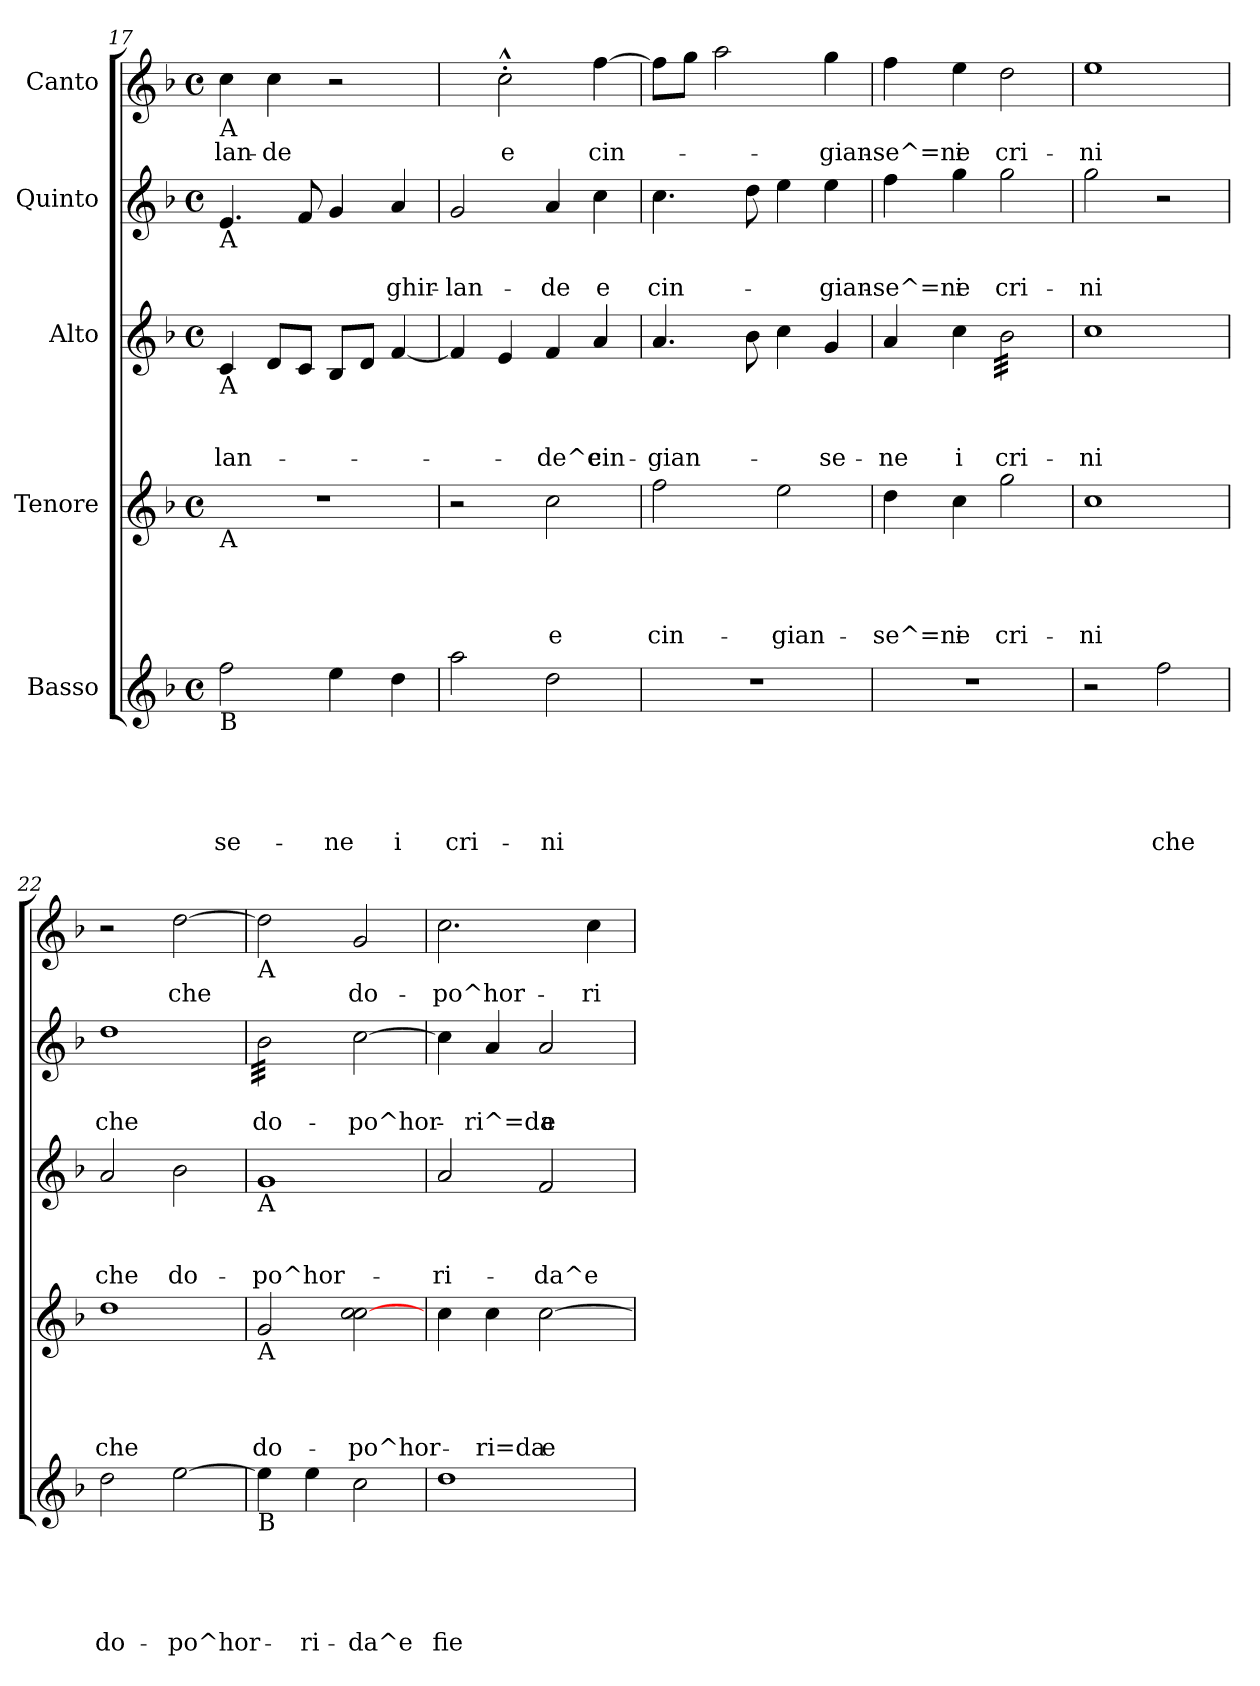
**kern	**text	**text	**text	**text	**text	**kern	**text	**text	**text	**text	**kern	**text	**text	**text	**kern	**text	**text	**kern	**text
*part5	*part5	*part5	*part5	*part5	*part5	*part4	*part4	*part4	*part4	*part4	*part3	*part3	*part3	*part3	*part2	*part2	*part2	*part1	*part1
*staff5	*staff5	*staff5	*staff5	*staff5	*staff5	*staff4	*staff4	*staff4	*staff4	*staff4	*staff3	*staff3	*staff3	*staff3	*staff2	*staff2	*staff2	*staff1	*staff1
*I"Basso	*	*	*	*	*	*I"Tenore	*	*	*	*	*I"Alto	*	*	*	*I"Quinto	*	*	*I"Canto	*
!!LO:PB:g=z
*clefG2	*	*	*	*	*	*clefG2	*	*	*	*	*clefG2	*	*	*	*clefG2	*	*	*clefG2	*
*k[b-]	*	*	*	*	*	*k[b-]	*	*	*	*	*k[b-]	*	*	*	*k[b-]	*	*	*k[b-]	*
*F:	*	*	*	*	*	*F:	*	*	*	*	*F:	*	*	*	*F:	*	*	*F:	*
*M4/4	*	*	*	*	*	*M4/4	*	*	*	*	*M4/4	*	*	*	*M4/4	*	*	*M4/4	*
*met(c)	*	*	*	*	*	*met(c)	*	*	*	*	*met(c)	*	*	*	*met(c)	*	*	*met(c)	*
=17	=17	=17	=17	=17	=17	=17	=17	=17	=17	=17	=17	=17	=17	=17	=17	=17	=17	=17	=17
!	!	!	!	!	!	!	!	!	!	!	!	!	!	!	!	!	!	!LO:TX:b:t=A	!
!	!	!	!	!	!	!	!	!	!	!	!	!	!	!	!LO:TX:b:t=A	!	!	!	!
!	!	!	!	!	!	!	!	!	!	!	!LO:TX:b:t=A	!	!	!	!	!	!	!	!
!	!	!	!	!	!	!LO:TX:b:t=A	!	!	!	!	!	!	!	!	!	!	!	!	!
!LO:TX:b:t=B	!	!	!	!	!	!	!	!	!	!	!	!	!	!	!	!	!	!	!
!	!	!	!	!	!LO:LY:b	!	!	!	!	!	!	!	!	!LO:LY:b	!	!	!	!	!LO:LY:b
2ff\	.	.	.	.	-se-	1r	.	.	.	.	4c/	.	.	-lan-	4.e/	.	.	4cc\	-lan-
!	!	!	!	!	!	!	!	!	!	!	!	!	!	!	!	!	!	!	!LO:LY:b
.	.	.	.	.	.	.	.	.	.	.	8d/L	.	.	.	.	.	.	4cc\	-de
.	.	.	.	.	.	.	.	.	.	.	8c/J	.	.	.	8f/	.	.	.	.
!	!	!	!	!	!LO:LY:b	!	!	!	!	!	!	!	!	!	!	!	!	!	!
4ee\	.	.	.	.	-ne	.	.	.	.	.	8B-/L	.	.	.	4g/	.	.	2r	.
.	.	.	.	.	.	.	.	.	.	.	8d/J	.	.	.	.	.	.	.	.
!	!	!	!	!	!LO:LY:b	!	!	!	!	!	!	!	!	!	!	!	!LO:LY:b:rj	!	!
4dd\	.	.	.	.	i	.	.	.	.	.	[<4f/	.	.	.	4a/	.	ghir-	.	.
=18	=18	=18	=18	=18	=18	=18	=18	=18	=18	=18	=18	=18	=18	=18	=18	=18	=18	=18	=18
!	!	!	!	!	!LO:LY:b	!	!	!	!	!	!	!	!	!	!	!	!LO:LY:b:rj	!	!
2aa\	.	.	.	.	cri-	2r	.	.	.	.	4f/]	.	.	.	2g/	.	-lan-	4ryy	.
!	!	!	!	!	!	!	!	!	!	!	!	!	!	!	!	!	!	!	!LO:LY:b
.	.	.	.	.	.	.	.	.	.	.	4e/	.	.	.	.	.	.	2cc^^>'>\	e
!	!	!	!	!	!LO:LY:b	!	!	!	!	!LO:LY:b:rj	!	!	!	!LO:LY:b	!	!	!LO:LY:b:rj	!	!
2dd\	.	.	.	.	-ni	2cc\	.	.	.	e	4f/	.	.	-de^e	4a/	.	-de	.	.
!	!	!	!	!	!	!	!	!	!	!	!	!	!	!LO:LY:b	!	!	!LO:LY:b:rj	!	!LO:LY:b
.	.	.	.	.	.	.	.	.	.	.	4a/	.	.	cin-	4cc\	.	e	[>4ff\	cin-
=19	=19	=19	=19	=19	=19	=19	=19	=19	=19	=19	=19	=19	=19	=19	=19	=19	=19	=19	=19
!	!	!	!	!	!	!	!	!	!	!LO:LY:b:rj	!	!	!	!LO:LY:b	!	!	!LO:LY:b:rj	!	!
1r	.	.	.	.	.	2ff\	.	.	.	cin-	4.a/	.	.	-gian-	4.cc\	.	cin-	8ff\L]	.
.	.	.	.	.	.	.	.	.	.	.	.	.	.	.	.	.	.	8gg\J	.
.	.	.	.	.	.	.	.	.	.	.	.	.	.	.	.	.	.	2aa\	.
.	.	.	.	.	.	.	.	.	.	.	8b-\	.	.	.	8dd\	.	.	.	.
!	!	!	!	!	!	!	!	!	!	!LO:LY:b:rj	!	!	!	!	!	!	!	!	!
.	.	.	.	.	.	2ee\	.	.	.	-gian-	4cc\	.	.	.	4ee\	.	.	.	.
!	!	!	!	!	!	!	!	!	!	!	!	!	!	!LO:LY:b	!	!	!LO:LY:b:rj	!	!LO:LY:b
.	.	.	.	.	.	.	.	.	.	.	4g/	.	.	-se-	4ee\	.	-gian-	4gg\	-gian-
=20	=20	=20	=20	=20	=20	=20	=20	=20	=20	=20	=20	=20	=20	=20	=20	=20	=20	=20	=20
!	!	!	!	!	!	!	!	!	!	!LO:LY:b:rj	!	!	!	!LO:LY:b	!	!	!LO:LY:b:rj	!	!LO:LY:b
1r	.	.	.	.	.	4dd\	.	.	.	-se^=ne	4a/	.	.	-ne	4ff\	.	-se^=ne	4ff\	-se^=ne
!	!	!	!	!	!	!	!	!	!	!LO:LY:b:rj	!	!	!	!LO:LY:b	!	!	!LO:LY:b:rj	!	!LO:LY:b
.	.	.	.	.	.	4cc\	.	.	.	i	4cc\	.	.	i	4gg\	.	i	4ee\	i
!	!	!	!	!	!	!	!	!	!	!LO:LY:b:rj	!	!	!	!LO:LY:b	!	!	!LO:LY:b:rj	!	!LO:LY:b
*	*	*	*	*	*	*	*	*	*	*	*tremolo	*	*	*	*	*	*	*	*
.	.	.	.	.	.	2gg\	.	.	.	cri-	32b-\LLL	.	.	cri-	2gg\	.	cri-	2dd\	cri-
.	.	.	.	.	.	.	.	.	.	.	32b-\	.	.	.	.	.	.	.	.
.	.	.	.	.	.	.	.	.	.	.	32b-\	.	.	.	.	.	.	.	.
.	.	.	.	.	.	.	.	.	.	.	32b-\	.	.	.	.	.	.	.	.
.	.	.	.	.	.	.	.	.	.	.	32b-\	.	.	.	.	.	.	.	.
.	.	.	.	.	.	.	.	.	.	.	32b-\	.	.	.	.	.	.	.	.
.	.	.	.	.	.	.	.	.	.	.	32b-\	.	.	.	.	.	.	.	.
.	.	.	.	.	.	.	.	.	.	.	32b-\	.	.	.	.	.	.	.	.
.	.	.	.	.	.	.	.	.	.	.	32b-\	.	.	.	.	.	.	.	.
.	.	.	.	.	.	.	.	.	.	.	32b-\	.	.	.	.	.	.	.	.
.	.	.	.	.	.	.	.	.	.	.	32b-\	.	.	.	.	.	.	.	.
.	.	.	.	.	.	.	.	.	.	.	32b-\	.	.	.	.	.	.	.	.
.	.	.	.	.	.	.	.	.	.	.	32b-\	.	.	.	.	.	.	.	.
.	.	.	.	.	.	.	.	.	.	.	32b-\	.	.	.	.	.	.	.	.
.	.	.	.	.	.	.	.	.	.	.	32b-\	.	.	.	.	.	.	.	.
.	.	.	.	.	.	.	.	.	.	.	32b-\JJJ	.	.	.	.	.	.	.	.
*	*	*	*	*	*	*	*	*	*	*	*Xtremolo	*	*	*	*	*	*	*	*
=21	=21	=21	=21	=21	=21	=21	=21	=21	=21	=21	=21	=21	=21	=21	=21	=21	=21	=21	=21
!	!	!	!	!	!	!	!	!	!	!LO:LY:b:rj	!	!	!	!LO:LY:b	!	!	!LO:LY:b:rj	!	!LO:LY:b
2r	.	.	.	.	.	1cc	.	.	.	-ni	1cc	.	.	-ni	2gg\	.	-ni	1ee	-ni
!	!	!	!	!	!LO:LY:b	!	!	!	!	!	!	!	!	!	!	!	!	!	!
2ff\	.	.	.	.	che	.	.	.	.	.	.	.	.	.	2r	.	.	.	.
=22	=22	=22	=22	=22	=22	=22	=22	=22	=22	=22	=22	=22	=22	=22	=22	=22	=22	=22	=22
!	!	!	!	!	!LO:LY:b	!	!	!	!	!LO:LY:b:rj	!	!	!	!LO:LY:b	!	!	!LO:LY:b:rj	!	!
2dd\	.	.	.	.	do-	1dd	.	.	.	che	2a/	.	.	che	1dd	.	che	2r	.
!	!	!	!	!	!LO:LY:b	!	!	!	!	!	!	!	!	!LO:LY:b	!	!	!	!	!LO:LY:b
[<2ee\	.	.	.	.	-po^hor-	.	.	.	.	.	2b-\	.	.	do-	.	.	.	[<2dd\	che
!!LO:LB:g=z
=23	=23	=23	=23	=23	=23	=23	=23	=23	=23	=23	=23	=23	=23	=23	=23	=23	=23	=23	=23
!	!	!	!	!	!	!	!	!	!	!	!	!	!	!	!	!	!	!LO:TX:b:t=A	!
!	!	!	!	!	!	!	!	!	!	!	!	!	!	!	!LO:TX:b:t=A	!	!	!	!
!	!	!	!	!	!	!	!	!	!	!	!LO:TX:b:t=A	!	!	!	!	!	!	!	!
!	!	!	!	!	!	!LO:TX:b:t=A	!	!	!	!	!	!	!	!	!	!	!	!	!
!LO:TX:b:t=B	!	!	!	!	!	!	!	!	!	!	!	!	!	!	!	!	!	!	!
!	!	!	!	!	!	!	!	!	!	!LO:LY:b:rj	!	!	!	!LO:LY:b	!	!	!LO:LY:b:rj	!	!
*	*	*	*	*	*	*	*	*	*	*	*	*	*	*	*tremolo	*	*	*	*
4ee\]	.	.	.	.	.	2g/	.	.	.	do-	1g	.	.	-po^hor-	32b-\LLL	.	do-	2dd\]	.
.	.	.	.	.	.	.	.	.	.	.	.	.	.	.	32b-\	.	.	.	.
.	.	.	.	.	.	.	.	.	.	.	.	.	.	.	32b-\	.	.	.	.
.	.	.	.	.	.	.	.	.	.	.	.	.	.	.	32b-\	.	.	.	.
.	.	.	.	.	.	.	.	.	.	.	.	.	.	.	32b-\	.	.	.	.
.	.	.	.	.	.	.	.	.	.	.	.	.	.	.	32b-\	.	.	.	.
.	.	.	.	.	.	.	.	.	.	.	.	.	.	.	32b-\	.	.	.	.
.	.	.	.	.	.	.	.	.	.	.	.	.	.	.	32b-\	.	.	.	.
!	!	!	!	!	!LO:LY:b	!	!	!	!	!	!	!	!	!	!	!	!	!	!
4ee\	.	.	.	.	-ri-	.	.	.	.	.	.	.	.	.	32b-\	.	.	.	.
.	.	.	.	.	.	.	.	.	.	.	.	.	.	.	32b-\	.	.	.	.
.	.	.	.	.	.	.	.	.	.	.	.	.	.	.	32b-\	.	.	.	.
.	.	.	.	.	.	.	.	.	.	.	.	.	.	.	32b-\	.	.	.	.
.	.	.	.	.	.	.	.	.	.	.	.	.	.	.	32b-\	.	.	.	.
.	.	.	.	.	.	.	.	.	.	.	.	.	.	.	32b-\	.	.	.	.
.	.	.	.	.	.	.	.	.	.	.	.	.	.	.	32b-\	.	.	.	.
.	.	.	.	.	.	.	.	.	.	.	.	.	.	.	32b-\JJJ	.	.	.	.
*	*	*	*	*	*	*	*	*	*	*	*	*	*	*	*Xtremolo	*	*	*	*
!	!	!	!	!	!LO:LY:b	!	!	!	!	!LO:LY:b:rj	!	!	!	!	!	!	!LO:LY:b:rj	!	!LO:LY:b
2cc\	.	.	.	.	-da^e	2cc\ [>2cc\	.	.	.	-po^hor-	.	.	.	.	[>2cc\	.	-po^hor-	2g/	do-
=24	=24	=24	=24	=24	=24	=24	=24	=24	=24	=24	=24	=24	=24	=24	=24	=24	=24	=24	=24
!	!	!	!	!	!LO:LY:b	!	!	!	!	!	!	!	!	!LO:LY:b	!	!	!	!	!LO:LY:b
1dd	.	.	.	.	fie-	4cc\	.	.	.	.	2a/	.	.	-ri-	4cc\]	.	.	2.cc\	-po^hor-
!	!	!	!	!	!	!	!	!	!	!LO:LY:b:rj	!	!	!	!	!	!	!LO:LY:b:rj	!	!
.	.	.	.	.	.	4cc\	.	.	.	-ri=da	.	.	.	.	4a/	.	-ri^=da	.	.
!	!	!	!	!	!	!	!	!	!	!LO:LY:b:rj	!	!	!	!LO:LY:b	!	!	!LO:LY:b:rj	!	!
.	.	.	.	.	.	[>2cc\	.	.	.	e	2f/	.	.	-da^e	2a/	.	e	.	.
!	!	!	!	!	!	!	!	!	!	!	!	!	!	!	!	!	!	!	!LO:LY:b
.	.	.	.	.	.	.	.	.	.	.	.	.	.	.	.	.	.	4cc\	-ri-
=	=	=	=	=	=	=	=	=	=	=	=	=	=	=	=	=	=	=	=
*-	*-	*-	*-	*-	*-	*-	*-	*-	*-	*-	*-	*-	*-	*-	*-	*-	*-	*-	*-
